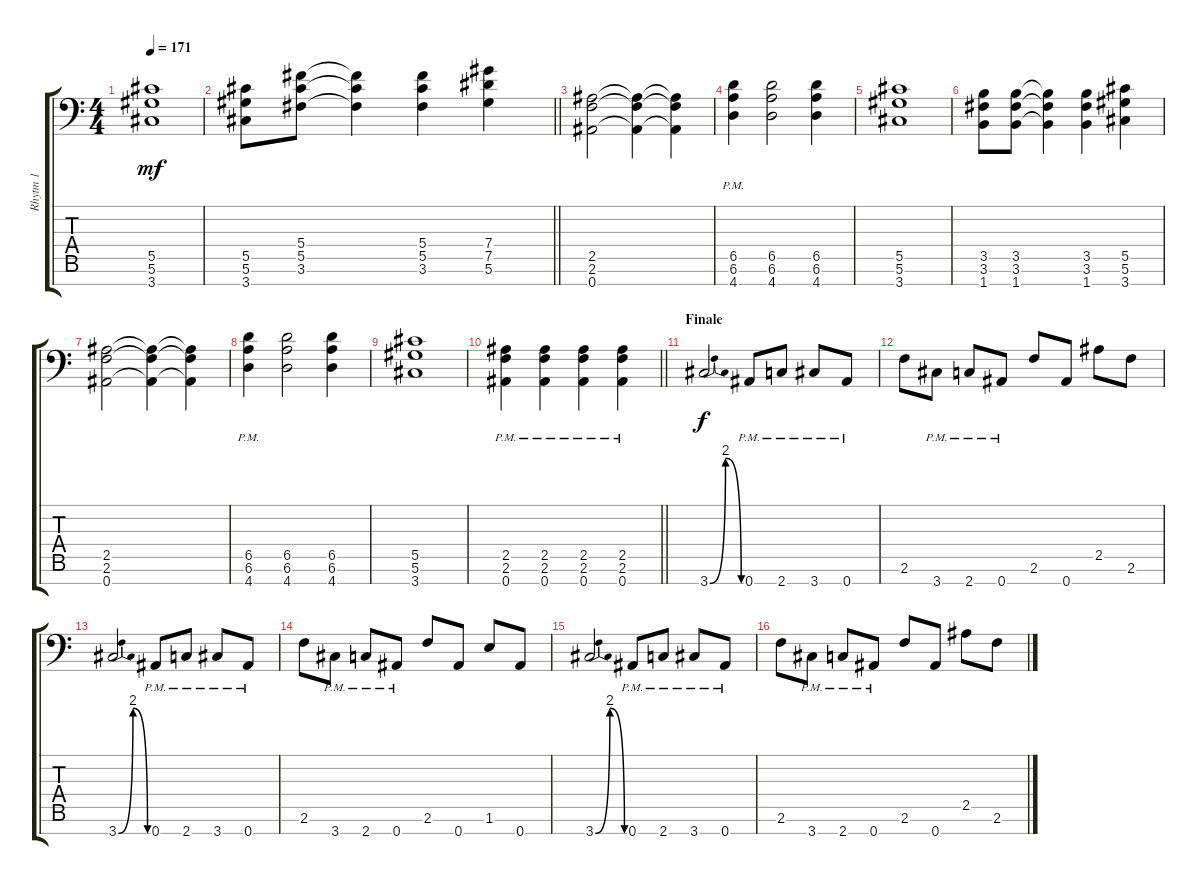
\track ("Rhytm 1" "Rhytm 1") {instrument distortionguitar}
\staff {score tabs}
\tuning (Eb4 Bb3 Gb3 Db3 Ab2 Eb2 Bb1) {hide}
\ts (4 4)
\tempo 171
\clef f4
\ks c
(5.5 5.6 3.7).1{dy mf} |
\barLineRight lightlight
(5.5 5.6 3.7).8 (5.4 5.5 3.6).8 (5.4{t} 5.5{t} 3.6{t}).4 (5.4 5.5 3.6).4 (7.4 7.5 5.6).4 |
(2.5 2.6 0.7).2 (2.5{t} 2.6{t} 0.7{t}).4 (2.5{t} 2.6{t} 0.7{t}).4 |
(6.5{pm} 6.6 4.7).4 (6.5 6.6 4.7).2 (6.5 6.6 4.7).4 |
(5.5 5.6 3.7).1 |
(3.5 3.6 1.7).8 (3.5 3.6 1.7).8 (3.5{t} 3.6{t} 1.7{t}).4 (3.5 3.6 1.7).4 (5.5 5.6 3.7).4 |
(2.5 2.6 0.7).2 (2.5{t} 2.6{t} 0.7{t}).4 (2.5{t} 2.6{t} 0.7{t}).4 |
(6.5{pm} 6.6 4.7).4 (6.5 6.6 4.7).2 (6.5 6.6 4.7).4 |
(5.5 5.6 3.7).1 |
\barLineRight lightlight
(2.5{pm} 2.6{pm} 0.7{pm}).4 (2.5{pm} 2.6{pm} 0.7{pm}).4 (2.5{pm} 2.6{pm} 0.7{pm}).4 (2.5{pm} 2.6{pm} 0.7{pm}).4 |
\section ("" "Finale")
3.7{be (bendrelease 0 0 15 8 45 8 60 0)}.2{dy f} 0.7{pm}.8 2.7{pm}.8 3.7{pm}.8 0.7{pm}.8 |
2.6.8 3.7{pm}.8 2.7{pm}.8 0.7{pm}.8 2.6.8 0.7.8 2.5.8 2.6.8 |
3.7{be (bendrelease 0 0 15 8 45 8 60 0)}.2 0.7{pm}.8 2.7{pm}.8 3.7{pm}.8 0.7{pm}.8 |
2.6.8 3.7{pm}.8 2.7{pm}.8 0.7{pm}.8 2.6.8 0.7.8 1.6.8 0.7.8 |
3.7{be (bendrelease 0 0 15 8 45 8 60 0)}.2 0.7{pm}.8 2.7{pm}.8 3.7{pm}.8 0.7{pm}.8 |
2.6.8 3.7{pm}.8 2.7{pm}.8 0.7{pm}.8 2.6.8 0.7.8 2.5.8 2.6.8
